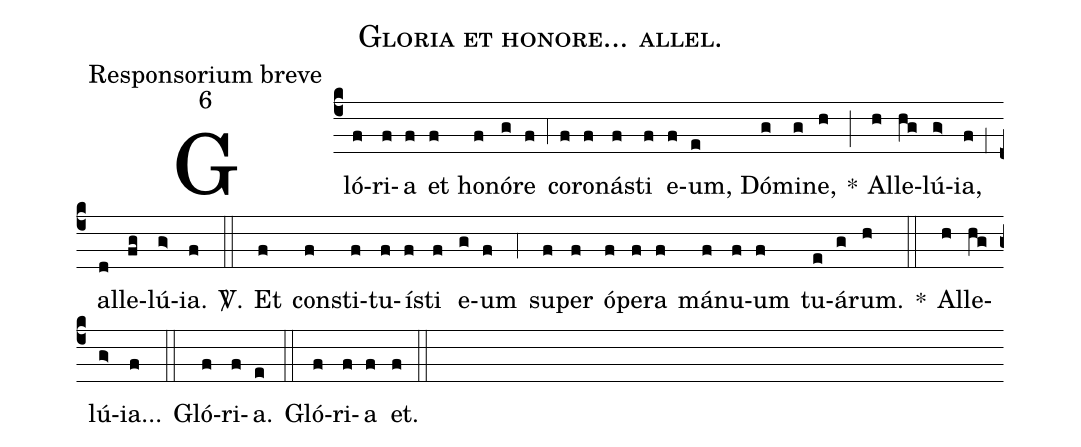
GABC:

name:Gloria et honore... allel.;
office-part:Responsorium breve;
mode:6;
%%
(c4) Gló(f)ri(f)a(f) et(f) ho(f)nó(g)re(f) (;4) co(f)ro(f)ná(f)sti(f) e(f)um,(e) Dó(g)mi(g)ne,(h) *(;) Al(h)le(hg)lú(g>)ia,(f) (;1) al(d)le(fg)lú(g>)ia.(f) <sp>V/</sp>.(::) Et(f) con(f)sti(f)tu(f)í(f)sti(f) e(g)um(f) (;4) su(f)per(f) ó(f)pe(f)ra(f) má(f)nu(f)um(f) tu(e)á(g)rum.(h) *(::) Al(h)le(hg)lú(g>)ia...(f) (::) Gló(f)ri(f)a.(e) (::) Gló(f)ri(f)a(f) et.(f) (::)
